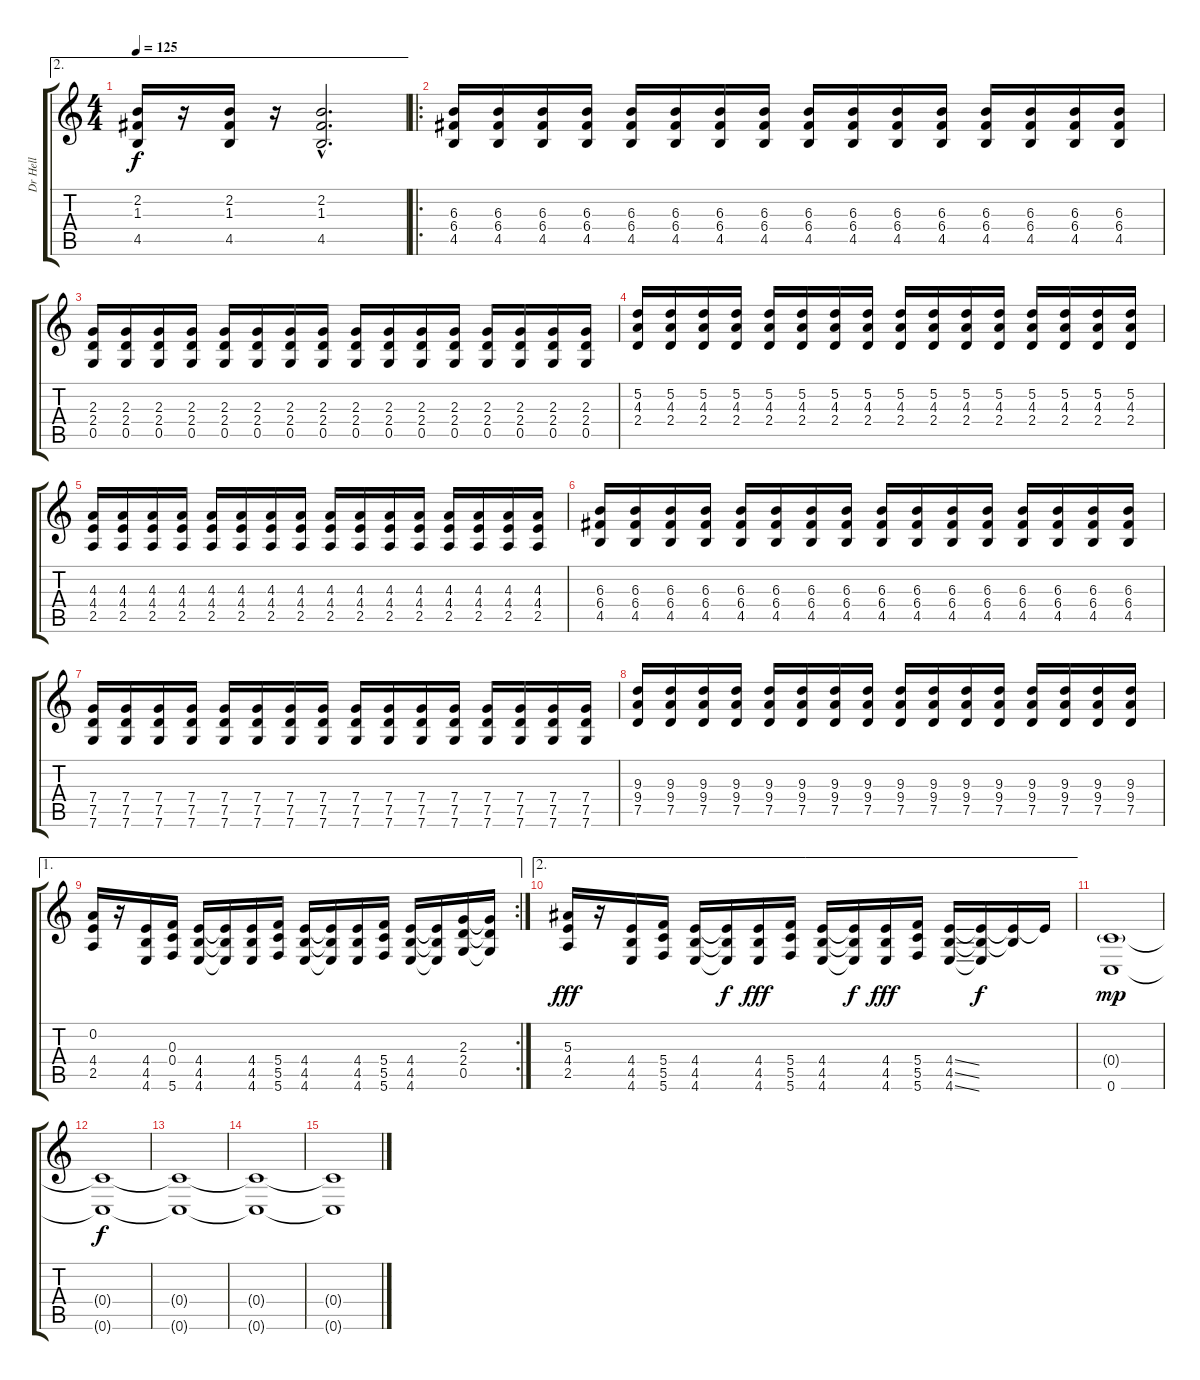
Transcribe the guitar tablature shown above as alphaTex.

\track ("Dr Hell" "Dr Hell") {instrument distortionguitar}
\staff {score tabs}
\tuning (D4 A3 F3 C3 G2 C2) {hide}
\ae 2
\ts (4 4)
\tempo 125
\clef g2
\ks c
(2.2 1.3 4.5).16{dy f} r.16 (2.2 1.3 4.5).16 r.16 (2.2{hac} 1.3{hac} 4.5{hac}).2{d} |
\ro
(6.3 6.4 4.5).16 (6.3 6.4 4.5).16 (6.3 6.4 4.5).16 (6.3 6.4 4.5).16 (6.3 6.4 4.5).16 (6.3 6.4 4.5).16 (6.3 6.4 4.5).16 (6.3 6.4 4.5).16 (6.3 6.4 4.5).16 (6.3 6.4 4.5).16 (6.3 6.4 4.5).16 (6.3 6.4 4.5).16 (6.3 6.4 4.5).16 (6.3 6.4 4.5).16 (6.3 6.4 4.5).16 (6.3 6.4 4.5).16 |
(2.3 2.4 0.5).16 (2.3 2.4 0.5).16 (2.3 2.4 0.5).16 (2.3 2.4 0.5).16 (2.3 2.4 0.5).16 (2.3 2.4 0.5).16 (2.3 2.4 0.5).16 (2.3 2.4 0.5).16 (2.3 2.4 0.5).16 (2.3 2.4 0.5).16 (2.3 2.4 0.5).16 (2.3 2.4 0.5).16 (2.3 2.4 0.5).16 (2.3 2.4 0.5).16 (2.3 2.4 0.5).16 (2.3 2.4 0.5).16 |
(5.2 4.3 2.4).16 (5.2 4.3 2.4).16 (5.2 4.3 2.4).16 (5.2 4.3 2.4).16 (5.2 4.3 2.4).16 (5.2 4.3 2.4).16 (5.2 4.3 2.4).16 (5.2 4.3 2.4).16 (5.2 4.3 2.4).16 (5.2 4.3 2.4).16 (5.2 4.3 2.4).16 (5.2 4.3 2.4).16 (5.2 4.3 2.4).16 (5.2 4.3 2.4).16 (5.2 4.3 2.4).16 (5.2 4.3 2.4).16 |
(4.3 4.4 2.5).16 (4.3 4.4 2.5).16 (4.3 4.4 2.5).16 (4.3 4.4 2.5).16 (4.3 4.4 2.5).16 (4.3 4.4 2.5).16 (4.3 4.4 2.5).16 (4.3 4.4 2.5).16 (4.3 4.4 2.5).16 (4.3 4.4 2.5).16 (4.3 4.4 2.5).16 (4.3 4.4 2.5).16 (4.3 4.4 2.5).16 (4.3 4.4 2.5).16 (4.3 4.4 2.5).16 (4.3 4.4 2.5).16 |
(6.3 6.4 4.5).16 (6.3 6.4 4.5).16 (6.3 6.4 4.5).16 (6.3 6.4 4.5).16 (6.3 6.4 4.5).16 (6.3 6.4 4.5).16 (6.3 6.4 4.5).16 (6.3 6.4 4.5).16 (6.3 6.4 4.5).16 (6.3 6.4 4.5).16 (6.3 6.4 4.5).16 (6.3 6.4 4.5).16 (6.3 6.4 4.5).16 (6.3 6.4 4.5).16 (6.3 6.4 4.5).16 (6.3 6.4 4.5).16 |
(7.4 7.5 7.6).16 (7.4 7.5 7.6).16 (7.4 7.5 7.6).16 (7.4 7.5 7.6).16 (7.4 7.5 7.6).16 (7.4 7.5 7.6).16 (7.4 7.5 7.6).16 (7.4 7.5 7.6).16 (7.4 7.5 7.6).16 (7.4 7.5 7.6).16 (7.4 7.5 7.6).16 (7.4 7.5 7.6).16 (7.4 7.5 7.6).16 (7.4 7.5 7.6).16 (7.4 7.5 7.6).16 (7.4 7.5 7.6).16 |
(9.3 9.4 7.5).16 (9.3 9.4 7.5).16 (9.3 9.4 7.5).16 (9.3 9.4 7.5).16 (9.3 9.4 7.5).16 (9.3 9.4 7.5).16 (9.3 9.4 7.5).16 (9.3 9.4 7.5).16 (9.3 9.4 7.5).16 (9.3 9.4 7.5).16 (9.3 9.4 7.5).16 (9.3 9.4 7.5).16 (9.3 9.4 7.5).16 (9.3 9.4 7.5).16 (9.3 9.4 7.5).16 (9.3 9.4 7.5).16 |
\ae 1
\rc 2
(0.2 4.4 2.5).16 r.16 (4.4 4.5 4.6).16 (0.3 0.4 5.6).16 (4.4 4.5 4.6).16 (4.4{t} 4.5{t} 4.6{t}).16 (4.4 4.5 4.6).16 (5.4 5.5 5.6).16 (4.4 4.5 4.6).16 (4.4{t} 4.5{t} 4.6{t}).16 (4.4 4.5 4.6).16 (5.4 5.5 5.6).16 (4.4 4.5 4.6).16 (4.4{t} 4.5{t} 4.6{t}).16 (2.3 2.4 0.5).16 (2.3{t} 2.4{t} 0.5{t}).16 |
\ae 2
(5.3 4.4 2.5).16{dy fff} r.16 (4.4 4.5 4.6).16 (5.4 5.5 5.6).16 (4.4 4.5 4.6).16 (4.4{t} 4.5{t} 4.6{t}).16{dy f} (4.4 4.5 4.6).16{dy fff} (5.4 5.5 5.6).16 (4.4 4.5 4.6).16 (4.4{t} 4.5{t} 4.6{t}).16{dy f} (4.4 4.5 4.6).16{dy fff} (5.4 5.5 5.6).16 (4.4{ss} 4.5{ss} 4.6{ss}).16 (4.4{t} 4.5{t} 4.6{t}).16{dy f} (4.4{t} 4.5{t}).16 4.4{t}.16 |
(0.4{g} 0.6).1{dy mp volume 13 balance 8 instrument distortionguitar} |
(0.4{t} 0.6{t}).1{dy f} |
(0.4{t} 0.6{t}).1 |
(0.4{t} 0.6{t}).1{volume 0 balance 8 instrument distortionguitar} |
(0.4{t} 0.6{t}).1
